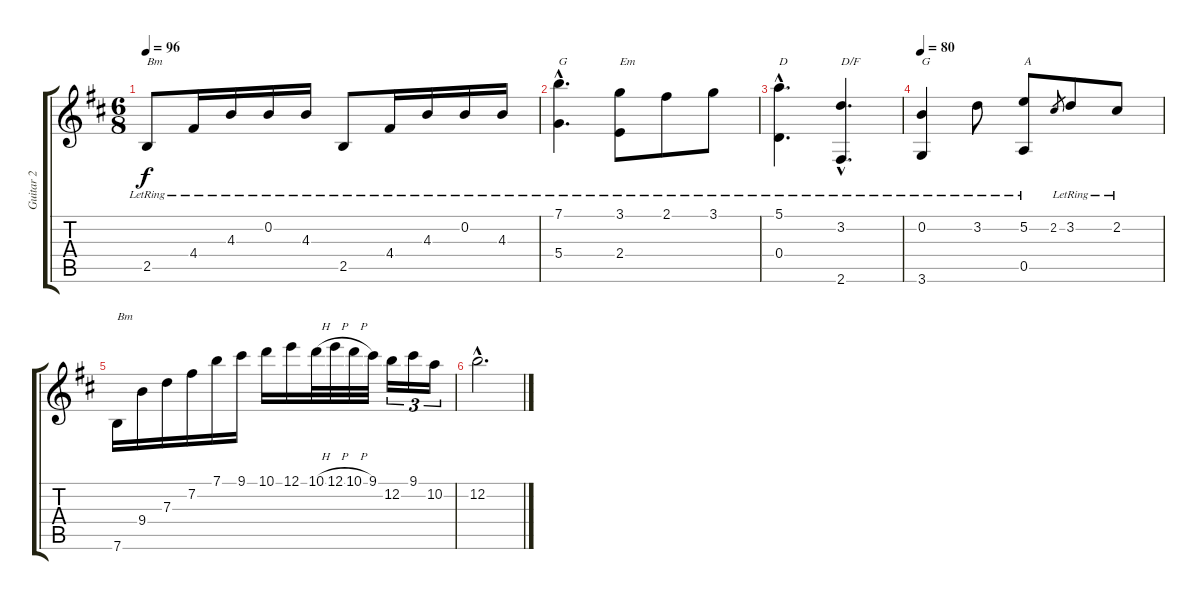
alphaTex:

\track ("Guitar 2" "Guitar 2") {instrument acousticguitarsteel}
\staff {score tabs}
\tuning (E4 B3 G3 D3 A2 E2) {hide}
\ts (6 8)
\tempo 96
\clef g2
\ks bminor
2.5{lr}.8{txt "Bm" dy f} 4.4{lr}.16 4.3{lr}.16 0.2{lr}.16 4.3{lr}.16 2.5{lr}.8 4.4{lr}.16 4.3{lr}.16 0.2{lr}.16 4.3{lr}.16 |
(7.1{hac lr} 5.4{hac lr}).4{d txt "G"} (3.1{lr} 2.4{lr}).8{txt "Em"} 2.1{lr}.8 3.1{lr}.8 |
(5.1{hac lr} 0.4{hac lr}).4{d txt "D"} (3.2{hac lr} 2.6{hac lr}).4{d txt "D/F"} |
\tempo 80
(0.2{lr} 3.6{lr}).4{txt "G"} 3.2{lr}.8 (5.2{lr} 0.5{lr}).8{txt "A"} 2.2.8{gr} 3.2{lr}.8 2.2{lr}.8 |
7.6.16{txt "Bm"} 9.4.16 7.3.16 7.2.16 7.1.16 9.1.16 10.1.16 12.1.16 10.1{h}.32 12.1{h}.32 10.1{h}.32 9.1.32 12.2.16{tu (3 2)} 9.1.16{tu (3 2)} 10.2.16{tu (3 2)} |
12.2{hac}.2{d}
